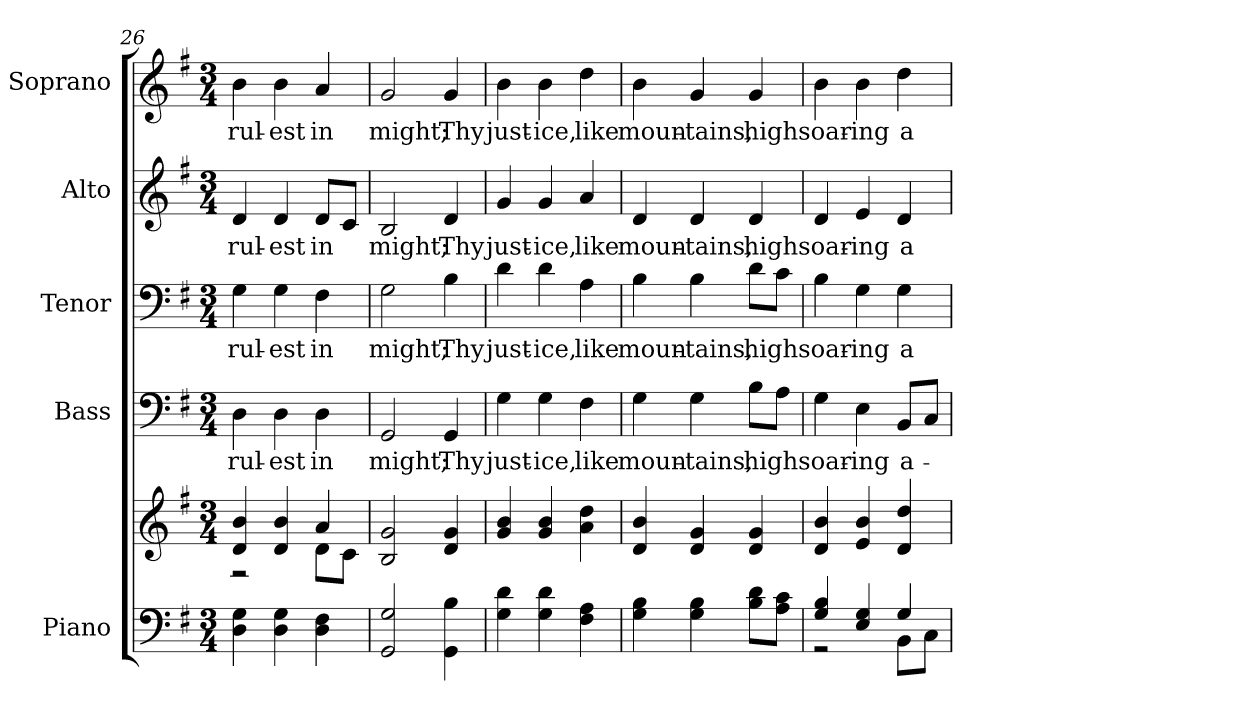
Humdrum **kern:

**kern	**kern	**kern	**text	**kern	**text	**kern	**text	**kern	**text
*part5	*part5	*part4	*part4	*part3	*part3	*part2	*part2	*part1	*part1
*staff6	*staff5	*staff4	*staff4	*staff3	*staff3	*staff2	*staff2	*staff1	*staff1
*I"Piano	*	*I"Bass	*	*I"Tenor	*	*I"Alto	*	*I"Soprano	*
*I'Pno.	*	*I'B.	*	*I'T.	*	*I'A.	*	*I'S.	*
!!LO:PB:g=z
*clefF4	*clefG2	*clefF4	*	*clefF4	*	*clefG2	*	*clefG2	*
*k[f#]	*k[f#]	*k[f#]	*	*k[f#]	*	*k[f#]	*	*k[f#]	*
*G:	*G:	*G:	*	*G:	*	*G:	*	*G:	*
*M3/4	*M3/4	*M3/4	*	*M3/4	*	*M3/4	*	*M3/4	*
=26	=26	=26	=26	=26	=26	=26	=26	=26	=26
*	*^	*	*	*	*	*	*	*	*
!	!	!	!	!LO:LY:b:color=#000000	!	!	!	!	!	!
!	!	!	!	!	!	!LO:LY:b:color=#000000	!	!	!	!
!	!	!	!	!	!	!	!	!LO:LY:b:color=#000000	!	!
!	!	!	!	!	!	!	!	!	!	!LO:LY:b:color=#000000
4Di\ 4Gi	4di/ 4bi	2r	4Di\	rul-	4Gi\	rul-	4di/	rul-	4bi\	rul-
!	!	!	!	!LO:LY:b:color=#000000	!	!	!	!	!	!
!	!	!	!	!	!	!LO:LY:b:color=#000000	!	!	!	!
!	!	!	!	!	!	!	!	!LO:LY:b:color=#000000	!	!
!	!	!	!	!	!	!	!	!	!	!LO:LY:b:color=#000000
4Di\ 4Gi	4di/ 4bi	.	4Di\	-est	4Gi\	-est	4di/	-est	4bi\	-est
!	!	!	!	!LO:LY:b:color=#000000	!	!	!	!	!	!
!	!	!	!	!	!	!LO:LY:b:color=#000000	!	!	!	!
!	!	!	!	!	!	!	!	!LO:LY:b:color=#000000	!	!
!	!	!	!	!	!	!	!	!	!	!LO:LY:b:color=#000000
4Di\ 4F#i	4ai/	8di\L	4Di\	in	4F#i\	in	8di/L	in	4ai/	in
.	.	8ci\J	.	.	.	.	8ci/J	.	.	.
*	*v	*v	*	*	*	*	*	*	*	*
=27	=27	=27	=27	=27	=27	=27	=27	=27	=27
*	*^	*	*	*	*	*	*	*	*
!	!	!	!	!LO:LY:b:color=#000000	!	!	!	!	!	!
*	*v	*v	*	*	*	*	*	*	*	*
*	*^	*	*	*	*	*	*	*	*
!	!	!	!	!	!	!LO:LY:b:color=#000000	!	!	!	!
*	*v	*v	*	*	*	*	*	*	*	*
*	*^	*	*	*	*	*	*	*	*
!	!	!	!	!	!	!	!	!LO:LY:b:color=#000000	!	!
*	*v	*v	*	*	*	*	*	*	*	*
*	*^	*	*	*	*	*	*	*	*
!	!	!	!	!	!	!	!	!	!	!LO:LY:b:color=#000000
*	*v	*v	*	*	*	*	*	*	*	*
2GGi/ 2Gi	2Bi/ 2gi	2GGi/	might;	2Gi\	might;	2Bi/	might;	2gi/	might;
!	!	!	!LO:LY:b:color=#000000	!	!	!	!	!	!
!	!	!	!	!	!LO:LY:b:color=#000000	!	!	!	!
!	!	!	!	!	!	!	!LO:LY:b:color=#000000	!	!
!	!	!	!	!	!	!	!	!	!LO:LY:b:color=#000000
4GGi\ 4Bi	4di/ 4gi	4GGi/	Thy	4Bi\	Thy	4di/	Thy	4gi/	Thy
=28	=28	=28	=28	=28	=28	=28	=28	=28	=28
!	!	!	!LO:LY:b:color=#000000	!	!	!	!	!	!
!	!	!	!	!	!LO:LY:b:color=#000000	!	!	!	!
!	!	!	!	!	!	!	!LO:LY:b:color=#000000	!	!
!	!	!	!	!	!	!	!	!	!LO:LY:b:color=#000000
4Gi\ 4di	4gi/ 4bi	4Gi\	just-	4di\	just-	4gi/	just-	4bi\	just-
!	!	!	!LO:LY:b:color=#000000	!	!	!	!	!	!
!	!	!	!	!	!LO:LY:b:color=#000000	!	!	!	!
!	!	!	!	!	!	!	!LO:LY:b:color=#000000	!	!
!	!	!	!	!	!	!	!	!	!LO:LY:b:color=#000000
4Gi\ 4di	4gi/ 4bi	4Gi\	-ice,	4di\	-ice,	4gi/	-ice,	4bi\	-ice,
!	!	!	!LO:LY:b:color=#000000	!	!	!	!	!	!
!	!	!	!	!	!LO:LY:b:color=#000000	!	!	!	!
!	!	!	!	!	!	!	!LO:LY:b:color=#000000	!	!
!	!	!	!	!	!	!	!	!	!LO:LY:b:color=#000000
4F#i\ 4Ai	4ai\ 4ddi	4F#i\	like	4Ai\	like	4ai/	like	4ddi\	like
=29	=29	=29	=29	=29	=29	=29	=29	=29	=29
!	!	!	!LO:LY:b:color=#000000	!	!	!	!	!	!
!	!	!	!	!	!LO:LY:b:color=#000000	!	!	!	!
!	!	!	!	!	!	!	!LO:LY:b:color=#000000	!	!
!	!	!	!	!	!	!	!	!	!LO:LY:b:color=#000000
4Gi\ 4Bi	4di/ 4bi	4Gi\	moun-	4Bi\	moun-	4di/	moun-	4bi\	moun-
!	!	!	!LO:LY:b:color=#000000	!	!	!	!	!	!
!	!	!	!	!	!LO:LY:b:color=#000000	!	!	!	!
!	!	!	!	!	!	!	!LO:LY:b:color=#000000	!	!
!	!	!	!	!	!	!	!	!	!LO:LY:b:color=#000000
4Gi\ 4Bi	4di/ 4gi	4Gi\	-tains,	4Bi\	-tains,	4di/	-tains,	4gi/	-tains,
!	!	!	!LO:LY:b:color=#000000	!	!	!	!	!	!
!	!	!	!	!	!LO:LY:b:color=#000000	!	!	!	!
!	!	!	!	!	!	!	!LO:LY:b:color=#000000	!	!
!	!	!	!	!	!	!	!	!	!LO:LY:b:color=#000000
8Bi\ 8diL	4di/ 4gi	8Bi\L	high	8di\L	high	4di/	high	4gi/	high
8Ai\ 8ciJ	.	8Ai\J	.	8ci\J	.	.	.	.	.
!!LO:PB:g=z
=30	=30	=30	=30	=30	=30	=30	=30	=30	=30
*^	*	*	*	*	*	*	*	*	*
!	!	!	!	!LO:LY:b:color=#000000	!	!	!	!	!	!
!	!	!	!	!	!	!LO:LY:b:color=#000000	!	!	!	!
!	!	!	!	!	!	!	!	!LO:LY:b:color=#000000	!	!
!	!	!	!	!	!	!	!	!	!	!LO:LY:b:color=#000000
4Gi/ 4Bi	2r	4di/ 4bi	4Gi\	soar-	4Bi\	soar-	4di/	soar-	4bi\	soar-
!	!	!	!	!LO:LY:b:color=#000000	!	!	!	!	!	!
!	!	!	!	!	!	!LO:LY:b:color=#000000	!	!	!	!
!	!	!	!	!	!	!	!	!LO:LY:b:color=#000000	!	!
!	!	!	!	!	!	!	!	!	!	!LO:LY:b:color=#000000
4Ei/ 4Gi	.	4ei/ 4bi	4Ei\	-ing	4Gi\	-ing	4ei/	-ing	4bi\	-ing
!	!	!	!	!LO:LY:b:color=#000000	!	!	!	!	!	!
!	!	!	!	!	!	!LO:LY:b:color=#000000	!	!	!	!
!	!	!	!	!	!	!	!	!LO:LY:b:color=#000000	!	!
!	!	!	!	!	!	!	!	!	!	!LO:LY:b:color=#000000
4Gi/	8BBi\L	4di/ 4ddi	8BBi/L	a-	4Gi\	a-	4di/	a-	4ddi\	a-
.	8Ci\J	.	8Ci/J	.	.	.	.	.	.	.
*v	*v	*	*	*	*	*	*	*	*	*
=	=	=	=	=	=	=	=	=	=
*-	*-	*-	*-	*-	*-	*-	*-	*-	*-
